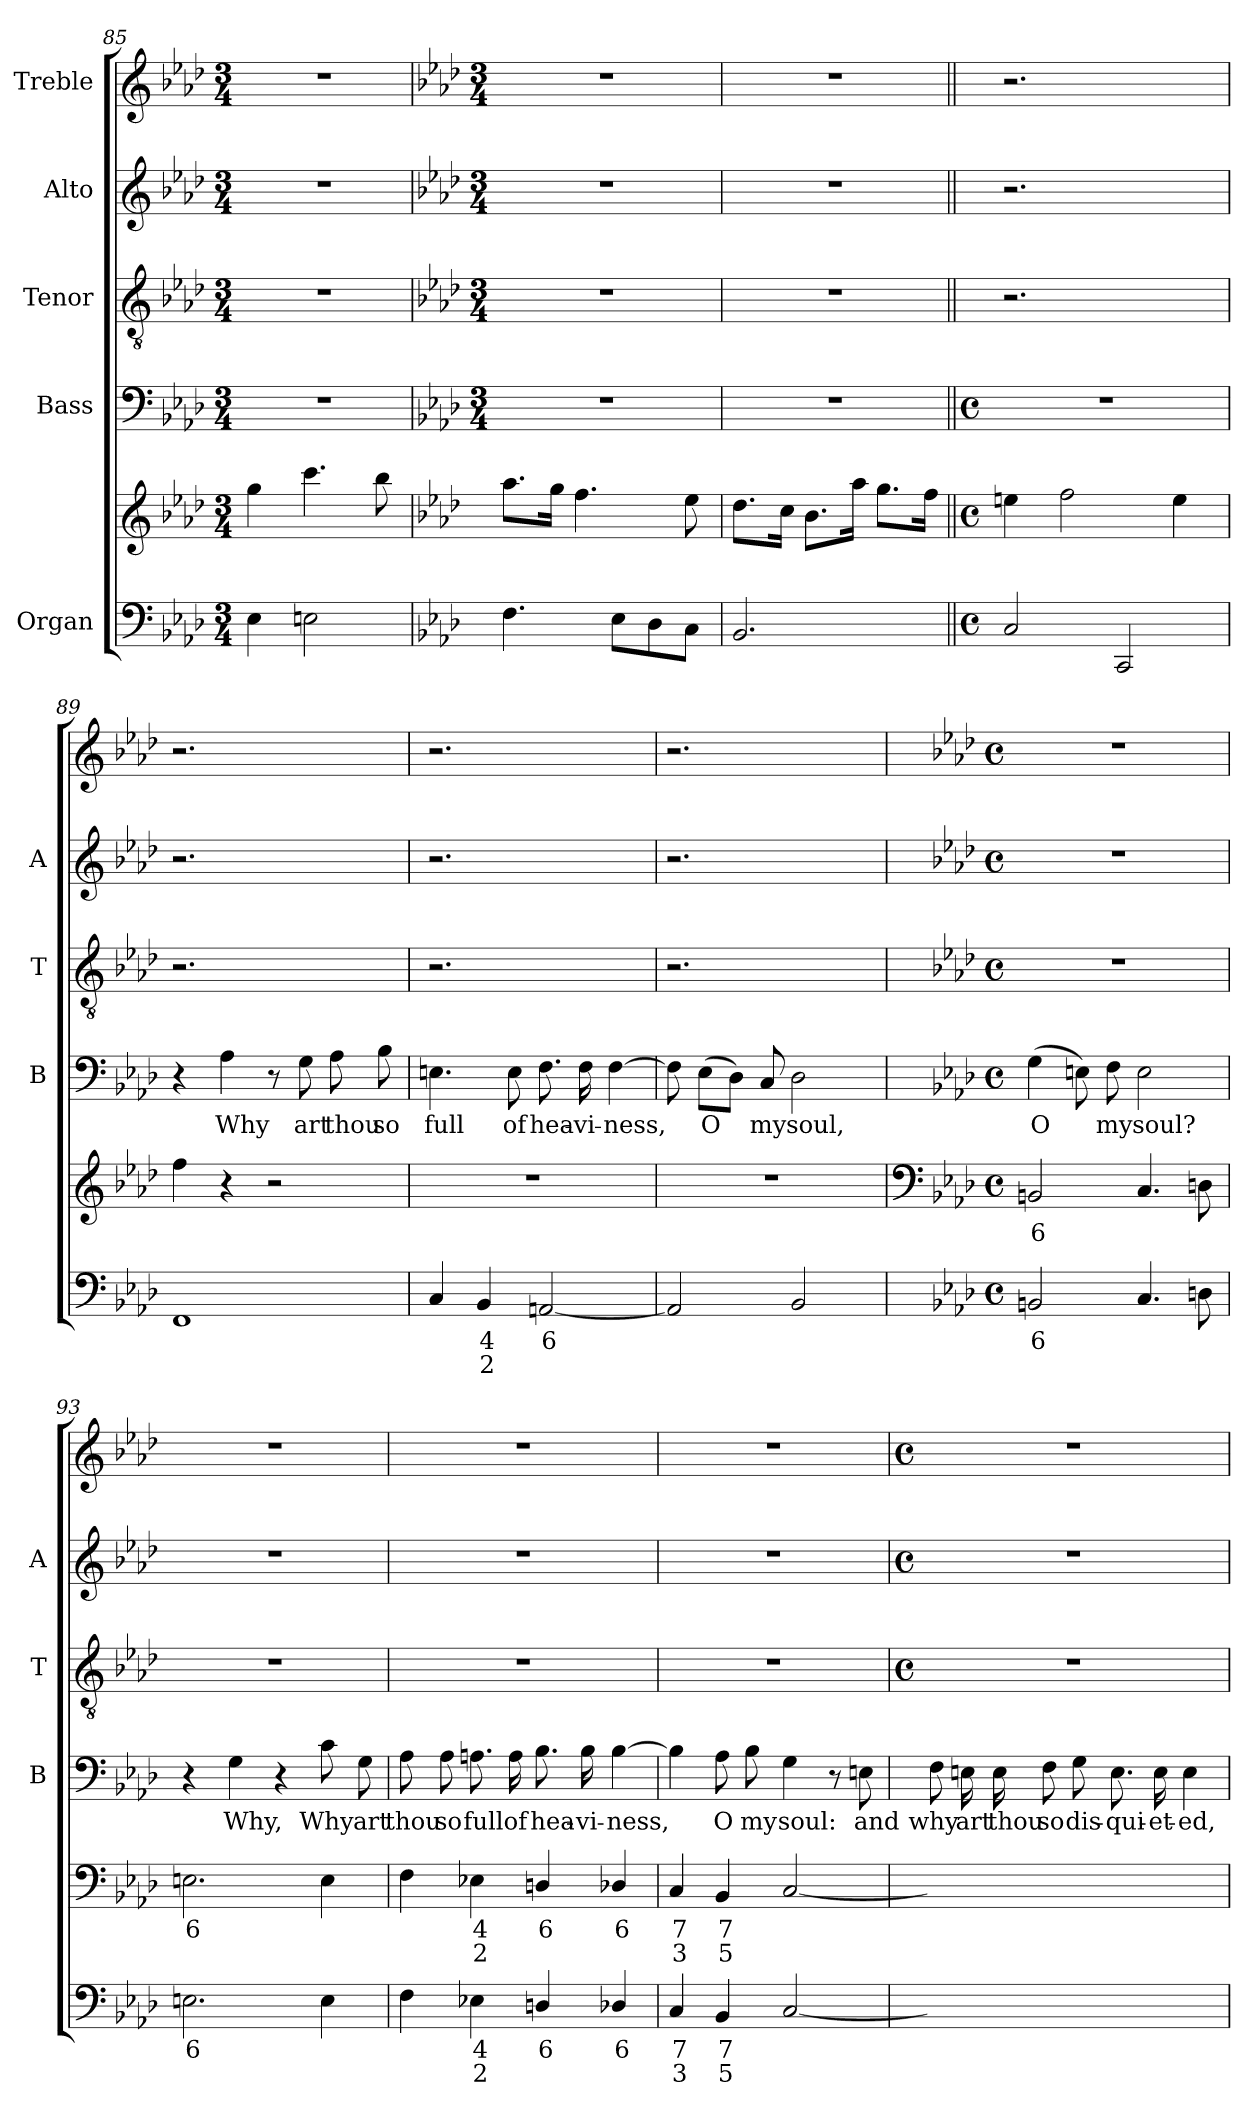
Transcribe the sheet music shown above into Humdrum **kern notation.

**kern	**text	**text	**kern	**text	**text	**kern	**text	**kern	**kern	**kern
*part5	*part5	*part5	*part5	*part5	*part5	*part4	*part4	*part3	*part2	*part1
*staff6	*staff6	*staff6	*staff5	*staff5	*staff5	*staff4	*staff4	*staff3	*staff2	*staff1
*I"Organ	*	*	*	*	*	*I"Bass	*	*I"Tenor	*I"Alto	*I"Treble
*	*	*	*	*	*	*I'B	*	*I'T	*I'A	*
*clefF4	*	*	*clefG2	*	*	*clefF4	*	*clefGv2	*clefG2	*clefG2
*k[b-e-a-d-]	*	*	*k[b-e-a-d-]	*	*	*k[b-e-a-d-]	*	*k[b-e-a-d-]	*k[b-e-a-d-]	*k[b-e-a-d-]
*A-:	*	*	*A-:	*	*	*A-:	*	*A-:	*A-:	*A-:
*M3/4	*	*	*M3/4	*	*	*M3/4	*	*M3/4	*M3/4	*M3/4
=85	=85	=85	=85	=85	=85	=85	=85	=85	=85	=85
!	!	!	!	!	!	!	!	!LO:N:vis=1	!	!
4E-	.	.	4gg	.	.	2.r	.	2.r	2.r	2.r
2En	.	.	4.ccc	.	.	.	.	.	.	.
.	.	.	8bb-	.	.	.	.	.	.	.
!!LO:LB:g=z
=86	=86	=86	=86	=86	=86	=86	=86	=86	=86	=86
*	*	*	*	*	*	*k[b-e-a-d-]	*	*	*	*
*	*	*	*	*	*	*A-:	*	*	*	*
*	*	*	*	*	*	*M3/4	*	*M3/4	*M3/4	*M3/4
!	!	!	!	!	!	!LO:N:vis=1	!	!	!	!
4.F	.	.	8.aa-L	.	.	2.r	.	2.r	2.r	2.r
.	.	.	16ggJ	.	.	.	.	.	.	.
.	.	.	4.ff	.	.	.	.	.	.	.
8E-L	.	.	.	.	.	.	.	.	.	.
8D-	.	.	.	.	.	.	.	.	.	.
8CJ	.	.	8ee-	.	.	.	.	.	.	.
=87	=87	=87	=87	=87	=87	=87	=87	=87	=87	=87
!	!	!	!	!	!	!LO:N:vis=1	!	!	!	!
2.BB-	.	.	8.dd-L	.	.	2.r	.	2.r	2.r	2.r
.	.	.	16ccJ	.	.	.	.	.	.	.
.	.	.	8.b-L	.	.	.	.	.	.	.
.	.	.	16aa-J	.	.	.	.	.	.	.
.	.	.	8.ggL	.	.	.	.	.	.	.
.	.	.	16ffJ	.	.	.	.	.	.	.
=88||	=88||	=88||	=88||	=88||	=88||	=88||	=88||	=88||	=88||	=88||
*M4/4	*	*	*M4/4	*	*	*M4/4	*	*	*	*
*met(c)	*	*	*met(c)	*	*	*met(c)	*	*	*	*
2C	.	.	4een	.	.	1r	.	2.r	2.r	2.r
.	.	.	2ff	.	.	.	.	.	.	.
2CC	.	.	.	.	.	.	.	.	.	.
.	.	.	4ee	.	.	.	.	4ryy	4ryy	4ryy
=89	=89	=89	=89	=89	=89	=89	=89	=89	=89	=89
1FF	.	.	4ff	.	.	4r	.	2.r	2.r	2.r
!	!	!	!	!	!	!	!LO:LY:b	!	!	!
.	.	.	4r	.	.	4A-	Why	.	.	.
.	.	.	2r	.	.	8r	.	.	.	.
!	!	!	!	!	!	!	!LO:LY:b	!	!	!
.	.	.	.	.	.	8G	art	.	.	.
!	!	!	!	!	!	!	!LO:LY:b	!	!	!
.	.	.	.	.	.	8A-	thou	4ryy	4ryy	4ryy
!	!	!	!	!	!	!	!LO:LY:b	!	!	!
.	.	.	.	.	.	8B-	so	.	.	.
=90	=90	=90	=90	=90	=90	=90	=90	=90	=90	=90
!	!	!	!	!	!	!	!LO:LY:b	!	!	!
4C	.	.	1r	.	.	4.En	full	2.r	2.r	2.r
!	!LO:LY:b	!LO:LY:b	!	!	!	!	!	!	!	!
4BB-	4	2	.	.	.	.	.	.	.	.
!	!	!	!	!	!	!	!LO:LY:b	!	!	!
.	.	.	.	.	.	8E	of	.	.	.
!	!LO:LY:b	!	!	!	!	!	!LO:LY:b	!	!	!
[2AAn	6	.	.	.	.	8.F	hea-	.	.	.
!	!	!	!	!	!	!	!LO:LY:b	!	!	!
.	.	.	.	.	.	16F	-vi-	.	.	.
!	!	!	!	!	!	!	!LO:LY:b	!	!	!
.	.	.	.	.	.	[4F	-ness,	4ryy	4ryy	4ryy
=91	=91	=91	=91	=91	=91	=91	=91	=91	=91	=91
2AA]	.	.	1r	.	.	8F]	.	2.r	2.r	2.r
!	!	!	!	!	!	!	!LO:LY:b	!	!	!
.	.	.	.	.	.	(>8E-L	O	.	.	.
.	.	.	.	.	.	8D-J)	.	.	.	.
!	!	!	!	!	!	!	!LO:LY:b	!	!	!
.	.	.	.	.	.	8C	my	.	.	.
!	!	!	!	!	!	!	!LO:LY:b	!	!	!
2BB-	.	.	.	.	.	2D-	soul,	.	.	.
.	.	.	.	.	.	.	.	4ryy	4ryy	4ryy
!!LO:LB:g=z
=92	=92	=92	=92	=92	=92	=92	=92	=92	=92	=92
*	*	*	*clefF4	*	*	*	*	*	*	*
*k[b-e-a-d-]	*	*	*k[b-e-a-d-]	*	*	*	*	*	*	*
*A-:	*	*	*A-:	*	*	*	*	*	*	*
*M4/4	*	*	*M4/4	*	*	*M4/4	*	*M4/4	*M4/4	*M4/4
*met(c)	*	*	*met(c)	*	*	*met(c)	*	*met(c)	*met(c)	*met(c)
!	!LO:LY:b	!	!	!LO:LY:b	!	!	!LO:LY:b	!	!	!
2BBn	6	.	2BBn	6	.	(>4G	O	1r	1r	1r
.	.	.	.	.	.	8En)	.	.	.	.
!	!	!	!	!	!	!	!LO:LY:b	!	!	!
.	.	.	.	.	.	8F	my	.	.	.
!	!	!	!	!	!	!	!LO:LY:b	!	!	!
4.C	.	.	4.C	.	.	2E	soul?	.	.	.
8Dn	.	.	8Dn	.	.	.	.	.	.	.
=93	=93	=93	=93	=93	=93	=93	=93	=93	=93	=93
!	!LO:LY:b	!	!	!LO:LY:b	!	!	!	!	!	!
2.En	6	.	2.En	6	.	4r	.	1r	1r	1r
!	!	!	!	!	!	!	!LO:LY:b	!	!	!
.	.	.	.	.	.	4G	Why,	.	.	.
.	.	.	.	.	.	4r	.	.	.	.
!	!	!	!	!	!	!	!LO:LY:b	!	!	!
4E	.	.	4E	.	.	8c	Why	.	.	.
!	!	!	!	!	!	!	!LO:LY:b	!	!	!
.	.	.	.	.	.	8G	art	.	.	.
=94	=94	=94	=94	=94	=94	=94	=94	=94	=94	=94
!	!	!	!	!	!	!	!LO:LY:b	!	!	!
4F	.	.	4F	.	.	8A-	thou	1r	1r	1r
!	!	!	!	!	!	!	!LO:LY:b	!	!	!
.	.	.	.	.	.	8A-	so	.	.	.
!	!LO:LY:b	!LO:LY:b	!	!LO:LY:b	!LO:LY:b	!	!LO:LY:b	!	!	!
4E-X	4	2	4E-X	4	2	8.An	full	.	.	.
!	!	!	!	!	!	!	!LO:LY:b	!	!	!
.	.	.	.	.	.	16A	of	.	.	.
!	!LO:LY:b	!	!	!LO:LY:b	!	!	!LO:LY:b	!	!	!
4Dn/	6	.	4Dn/	6	.	8.B-	hea-	.	.	.
!	!	!	!	!	!	!	!LO:LY:b	!	!	!
.	.	.	.	.	.	16B-	-vi-	.	.	.
!	!LO:LY:b	!	!	!LO:LY:b	!	!	!LO:LY:b	!	!	!
4D-X/	6	.	4D-X/	6	.	[4B-	-ness,	.	.	.
=95	=95	=95	=95	=95	=95	=95	=95	=95	=95	=95
!	!LO:LY:b	!LO:LY:b	!	!LO:LY:b	!LO:LY:b	!	!	!	!	!
4C	7	3	4C	7	3	4B-]	.	1r	1r	1r
!	!LO:LY:b	!LO:LY:b	!	!LO:LY:b	!LO:LY:b	!	!LO:LY:b	!	!	!
4BB-	7	5	4BB-	7	5	8A-	O	.	.	.
!	!	!	!	!	!	!	!LO:LY:b	!	!	!
.	.	.	.	.	.	8B-	my	.	.	.
!	!	!	!	!	!	!	!LO:LY:b	!	!	!
[2C	.	.	[2C	.	.	4G	soul:	.	.	.
.	.	.	.	.	.	8r	.	.	.	.
!	!	!	!	!	!	!	!LO:LY:b	!	!	!
.	.	.	.	.	.	8En	and	.	.	.
!!LO:LB:g=z
=96	=96	=96	=96	=96	=96	=96	=96	=96	=96	=96
*	*	*	*	*	*	*	*	*M4/4	*M4/4	*M4/4
*	*	*	*	*	*	*	*	*met(c)	*met(c)	*met(c)
!	!LO:LY:b	!LO:LY:b	!	!LO:LY:b	!LO:LY:b	!	!LO:LY:b	!	!	!
2Cyy_	6	4	2Cyy_	6	4	8F	why	1r	1r	1r
!	!	!	!	!	!	!	!LO:LY:b	!	!	!
.	.	.	.	.	.	16En	art	.	.	.
!	!	!	!	!	!	!	!LO:LY:b	!	!	!
.	.	.	.	.	.	16E	thou	.	.	.
!	!	!	!	!	!	!	!LO:LY:b	!	!	!
.	.	.	.	.	.	8F	so	.	.	.
!	!	!	!	!	!	!	!LO:LY:b	!	!	!
.	.	.	.	.	.	8G	dis-	.	.	.
!	!LO:LY:b	!LO:LY:b	!	!LO:LY:b	!LO:LY:b	!	!LO:LY:b	!	!	!
2Cyy_	5	3	2Cyy_	5	3	8.E	-qui-	.	.	.
!	!	!	!	!	!	!	!LO:LY:b	!	!	!
.	.	.	.	.	.	16E	-et-	.	.	.
!	!	!	!	!	!	!	!LO:LY:b	!	!	!
.	.	.	.	.	.	4E	-ed,	.	.	.
=	=	=	=	=	=	=	=	=	=	=
*-	*-	*-	*-	*-	*-	*-	*-	*-	*-	*-
